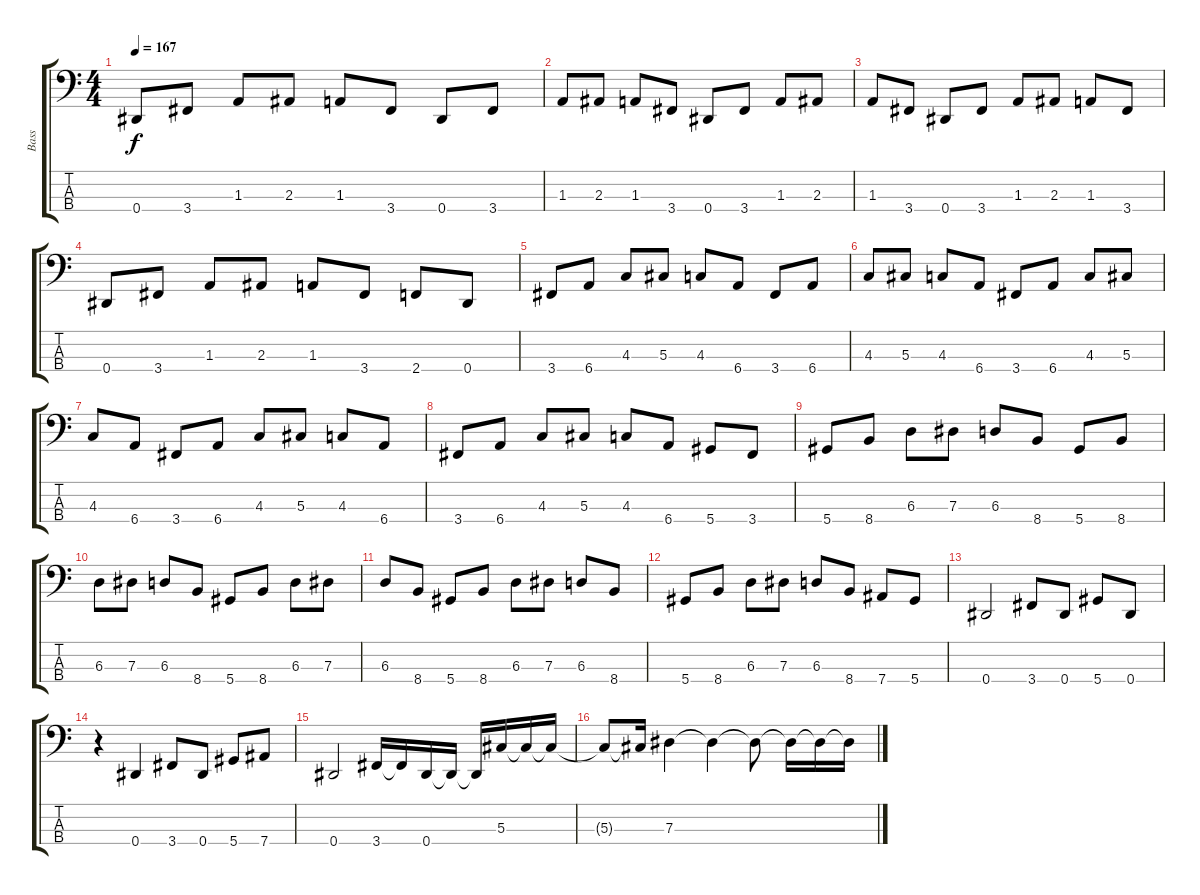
\track ("Bass" "Bass") {instrument electricbasspick}
\staff {score tabs}
\tuning (Gb2 Db2 Ab1 Eb1) {hide}
\ts (4 4)
\tempo 167
\clef f4
\ks c
0.4.8{dy f} 3.4.8 1.3.8 2.3.8 1.3.8 3.4.8 0.4.8 3.4.8 |
1.3.8 2.3.8 1.3.8 3.4.8 0.4.8 3.4.8 1.3.8 2.3.8 |
1.3.8 3.4.8 0.4.8 3.4.8 1.3.8 2.3.8 1.3.8 3.4.8 |
0.4.8 3.4.8 1.3.8 2.3.8 1.3.8 3.4.8 2.4.8 0.4.8 |
3.4.8 6.4.8 4.3.8 5.3.8 4.3.8 6.4.8 3.4.8 6.4.8 |
4.3.8 5.3.8 4.3.8 6.4.8 3.4.8 6.4.8 4.3.8 5.3.8 |
4.3.8 6.4.8 3.4.8 6.4.8 4.3.8 5.3.8 4.3.8 6.4.8 |
3.4.8 6.4.8 4.3.8 5.3.8 4.3.8 6.4.8 5.4.8 3.4.8 |
5.4.8 8.4.8 6.3.8 7.3.8 6.3.8 8.4.8 5.4.8 8.4.8 |
6.3.8 7.3.8 6.3.8 8.4.8 5.4.8 8.4.8 6.3.8 7.3.8 |
6.3.8 8.4.8 5.4.8 8.4.8 6.3.8 7.3.8 6.3.8 8.4.8 |
5.4.8 8.4.8 6.3.8 7.3.8 6.3.8 8.4.8 7.4.8 5.4.8 |
0.4.2 3.4.8 0.4.8 5.4.8 0.4.8 |
r.4 0.4.4 3.4.8 0.4.8 5.4.8 7.4.8 |
0.4.2 3.4.16 3.4{t}.16 0.4.16 0.4{t}.16 0.4{t}.16 5.3.16 5.3{t}.16 5.3{t}.16 |
5.3{t}.8 5.3{t}.16 7.3.4 7.3{t}.4 7.3{t}.8 7.3{t}.16 7.3{t}.16 7.3{t}.16
